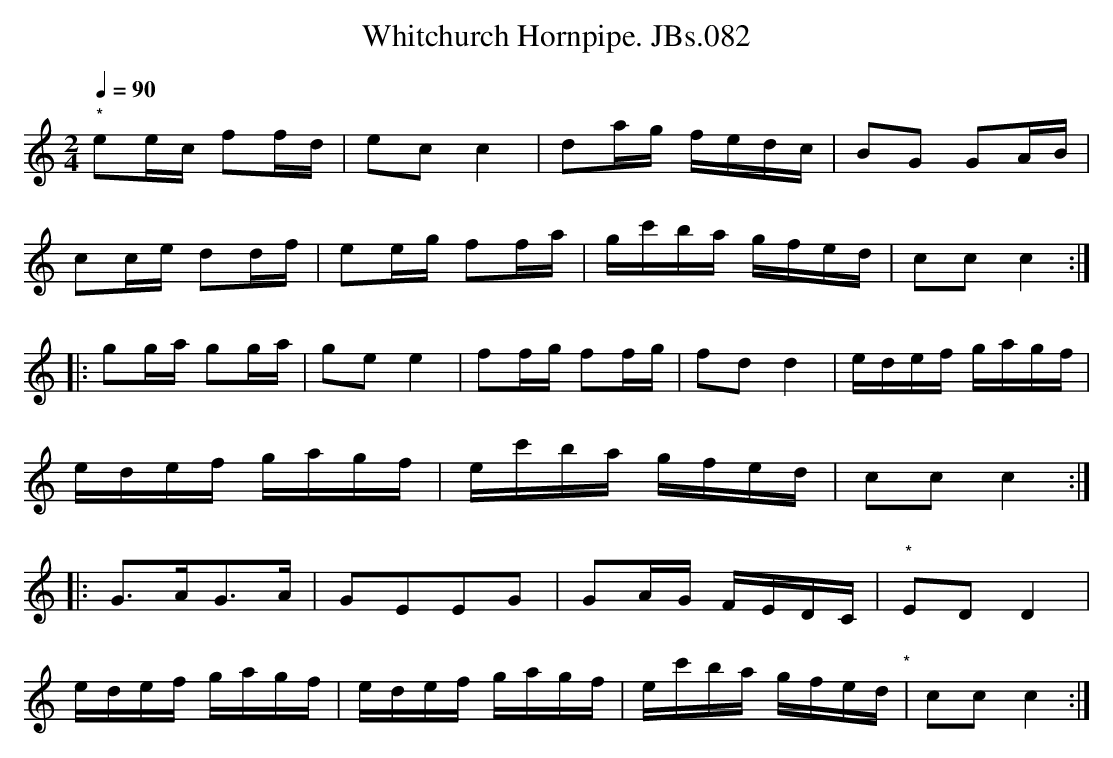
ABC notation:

X:1
T:Whitchurch Hornpipe. JBs.082
M:2/4
L:1/8
Q:1/4=90
K:C major
"*"ee/c/ ff/d/|ec c2|da/g/ f/e/d/c/|BG GA/B/|!
cc/e/ dd/f/|ee/g/ ff/a/|g/c'/b/a/ g/f/e/d/|cc c2:|!
|:gg/a/ gg/a/|gee2|ff/g/ ff/g/|fdd2|e/d/e/f/ g/a/g/f/|!
e/d/e/f/ g/a/g/f/|e/c'/b/a/ g/f/e/d/|ccc2:|!
|:G>AG>A|GEEG|GA/G/ F/E/D/C/|"*"ED D2|!
e/d/e/f/ g/a/g/f/|e/d/e/f/ g/a/g/f/|e/c'/b/a/ g/f/e/d/"*"|ccc2:|
